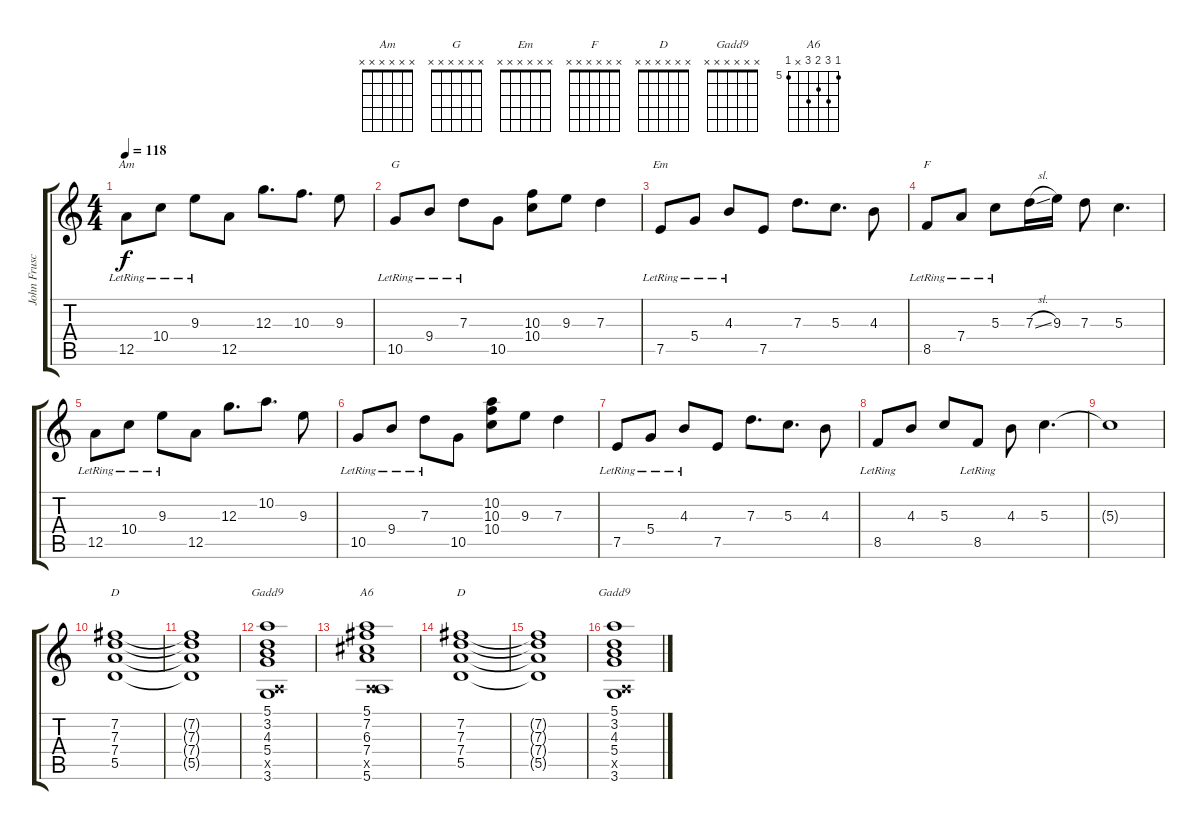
\track ("John Frusciante 1" "John Frusc") {instrument electricguitarjazz}
\staff {score tabs}
\tuning (E4 B3 G3 D3 A2 E2) {hide}
\chord ("Am" x x x x x x)
\chord ("G" x x x x x x)
\chord ("Em" x x x x x x)
\chord ("F" x x x x x x)
\chord ("D" x 7 7 7 5 x) {firstfret 5 barre 7}
\chord ("Gadd9" 5 3 4 5 x 3)
\chord ("A6" 5 7 6 7 x 5) {firstfret 5}
\chord ("D" x x x x x x)
\chord ("Gadd9" x x x x x x)
\ts (4 4)
\tempo 118
\clef g2
\ks c
12.5{lr}.8{ch "Am" dy f} 10.4{lr}.8 9.3{lr}.8 12.5.8 12.3.8{d} 10.3.8{d} 9.3.8 |
10.5{lr}.8{ch "G"} 9.4{lr}.8 7.3{lr}.8 10.5.8 (10.3 10.4).8 9.3.8 7.3.4 |
7.5{lr}.8{ch "Em"} 5.4{lr}.8 4.3{lr}.8 7.5.8 7.3.8{d} 5.3.8{d} 4.3.8 |
8.5{lr}.8{ch "F"} 7.4{lr}.8 5.3{lr}.8 7.3{sl}.16 9.3.16 7.3.8 5.3.4{d} |
12.5{lr}.8 10.4{lr}.8 9.3{lr}.8 12.5.8 12.3.8{d} 10.2.8{d} 9.3.8 |
10.5{lr}.8 9.4{lr}.8 7.3{lr}.8 10.5.8 (10.2 10.3 10.4).8 9.3.8 7.3.4 |
7.5{lr}.8 5.4{lr}.8 4.3{lr}.8 7.5.8 7.3.8{d} 5.3.8{d} 4.3.8 |
8.5{lr}.8 4.3.8 5.3.8 8.5{lr}.8 4.3.8 5.3.4{d} |
5.3{t}.1 |
(7.2 7.3 7.4 5.5).1{ch "D"} |
(7.2{t} 7.3{t} 7.4{t} 5.5{t}).1 |
(5.1 3.2 4.3 5.4 0.5{x} 3.6).1{ch "Gadd9"} |
(5.1 7.2 6.3 7.4 0.5{x} 5.6).1{ch "A6"} |
(7.2 7.3 7.4 5.5).1{ch "D"} |
(7.2{t} 7.3{t} 7.4{t} 5.5{t}).1 |
(5.1 3.2 4.3 5.4 0.5{x} 3.6).1{ch "Gadd9"}
